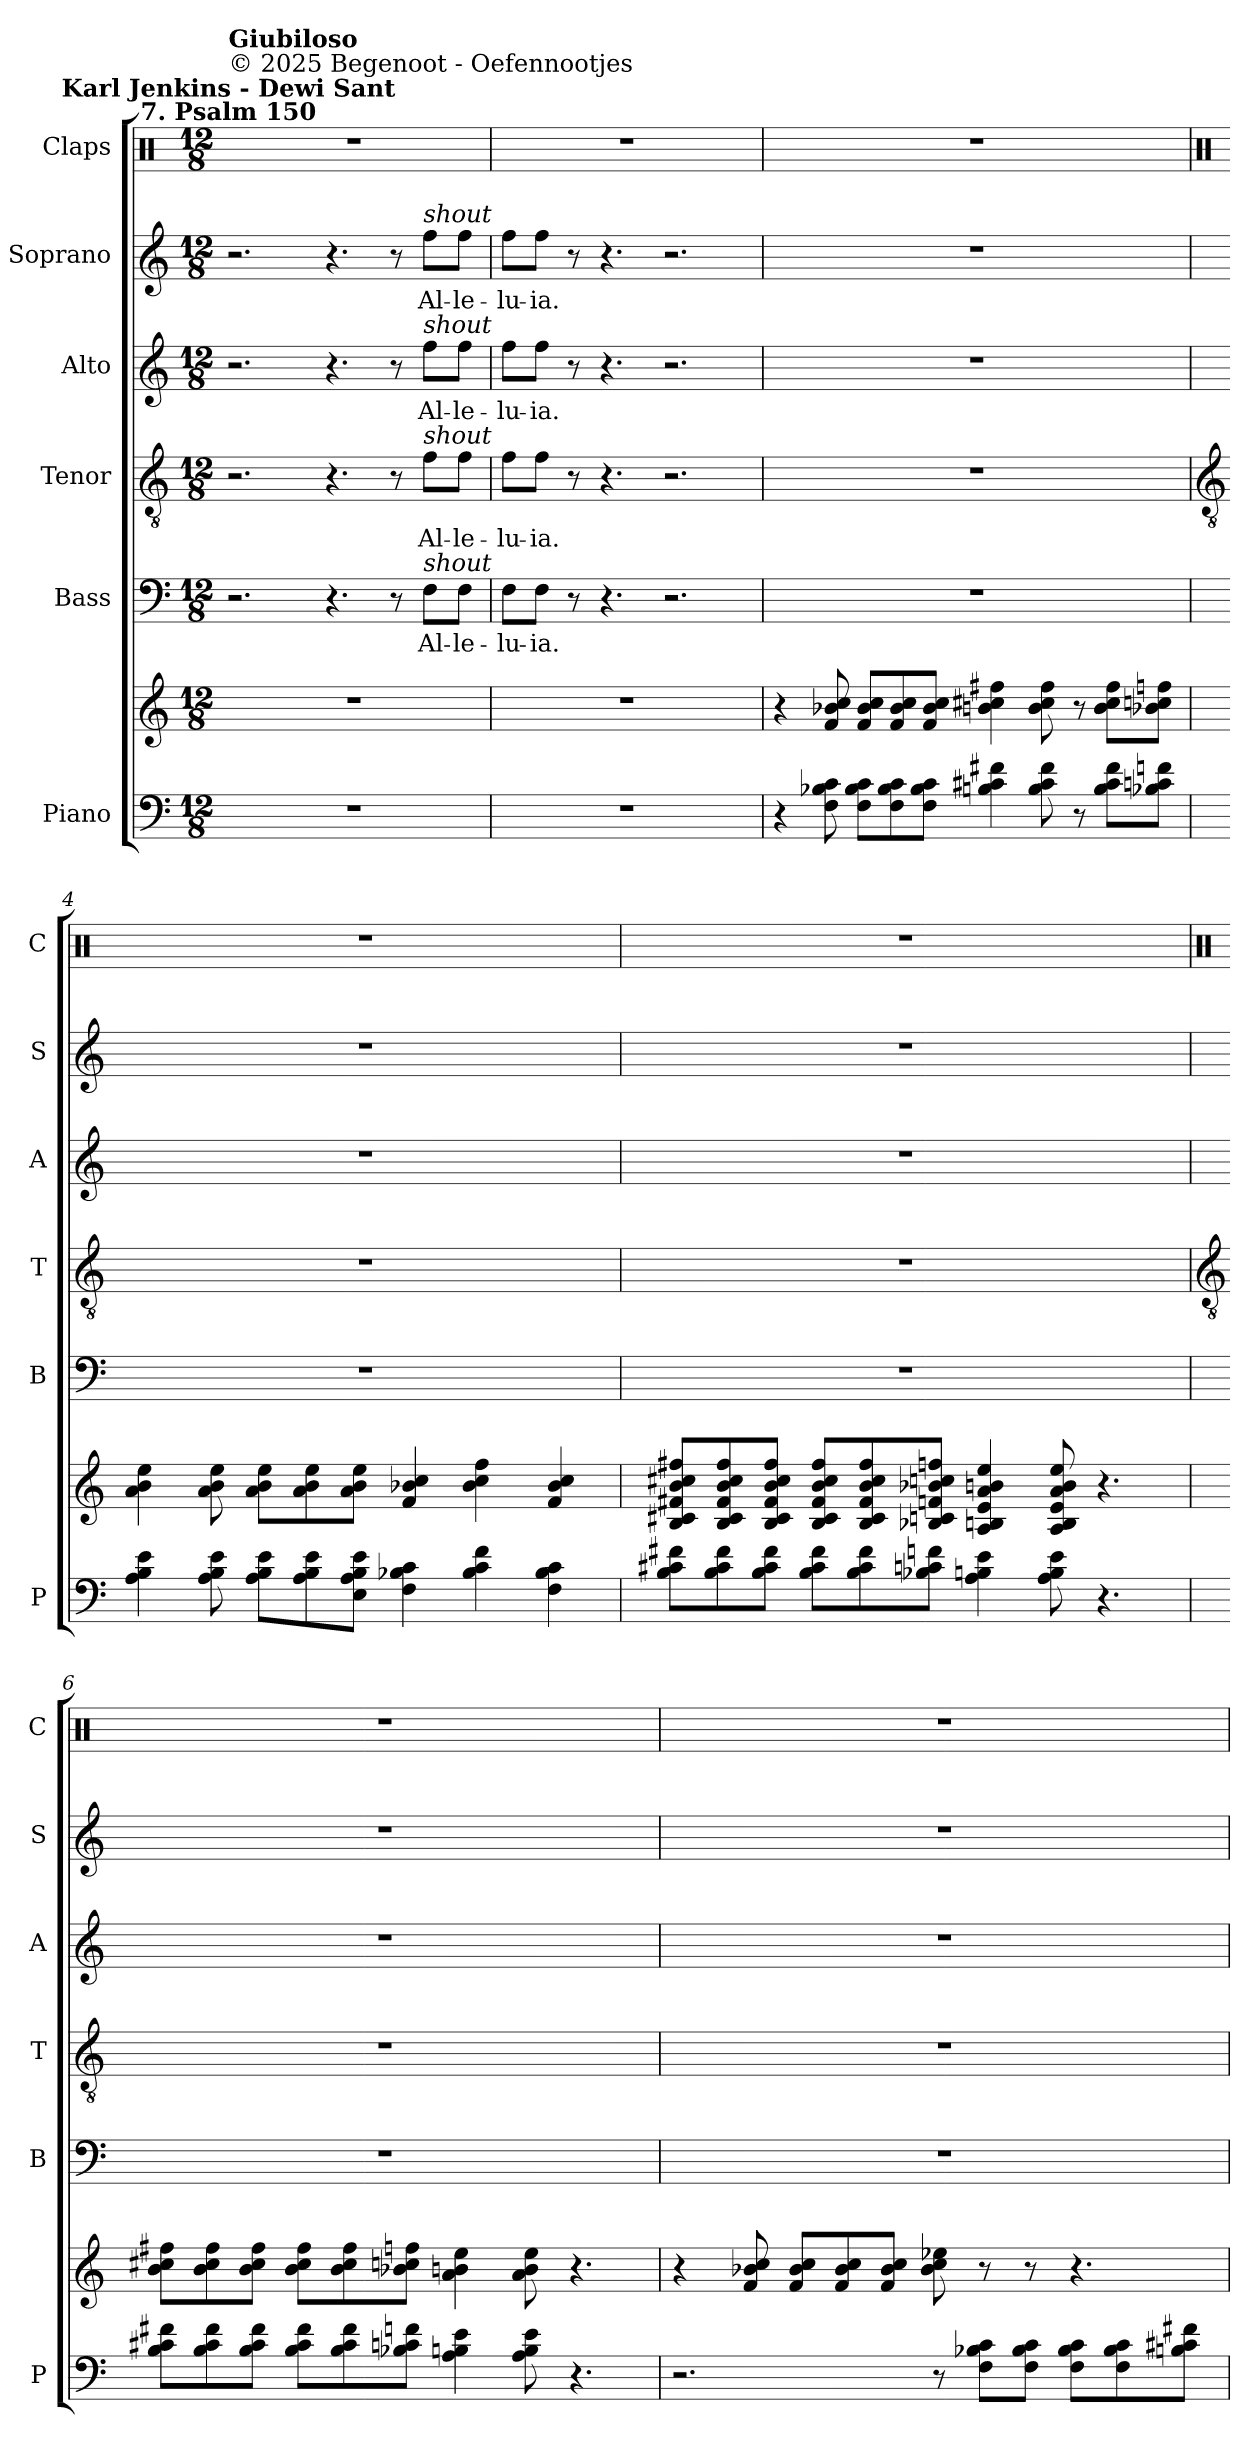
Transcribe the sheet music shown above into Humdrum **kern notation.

**kern	**kern	**kern	**text	**kern	**text	**kern	**text	**kern	**text	**kern
*part6	*part6	*part5	*part5	*part4	*part4	*part3	*part3	*part2	*part2	*part1
*staff7	*staff6	*staff5	*staff5	*staff4	*staff4	*staff3	*staff3	*staff2	*staff2	*staff1
*I"Piano	*	*I"Bass	*	*I"Tenor	*	*I"Alto	*	*I"Soprano	*	*I"Claps
*I'P	*	*I'B	*	*I'T	*	*I'A	*	*I'S	*	*I'C
*clefF4	*clefG2	*clefF4	*	*clefGv2	*	*clefG2	*	*clefG2	*	*clefX
*	*	*	*	*	*	*	*	*	*	*ITrd14c24
*k[]	*k[]	*k[]	*	*k[]	*	*k[]	*	*k[]	*	*k[]
*C:	*C:	*C:	*	*C:	*	*C:	*	*C:	*	*C:
*M12/8	*M12/8	*M12/8	*	*M12/8	*	*M12/8	*	*M12/8	*	*M12/8
=1	=1	=1	=1	=1	=1	=1	=1	=1	=1	=1
!	!	!	!	!	!	!	!	!	!	!LO:TX:a:B:cj:t=Karl Jenkins - Dewi Sant\n7. Psalm 150
!	!	!	!	!	!	!	!	!	!	!LO:TX:a:t=© 2025 Begenoot  -  Oefennootjes
!	!	!	!	!	!	!	!	!	!	!LO:TX:a:B:t=Giubiloso
!LO:N:vis=1	!LO:N:vis=1	!	!	!	!	!	!	!	!	!LO:N:vis=1
1.r	1.r	2.r	.	2.r	.	2.r	.	2.r	.	1.r
.	.	4.r	.	4.r	.	4.r	.	4.r	.	.
.	.	8r	.	8r	.	8r	.	8r	.	.
!	!	!	!	!	!	!	!	!LO:TX:a:i:t=shout	!	!
!	!	!	!	!	!	!LO:TX:a:i:t=shout	!	!	!	!
!	!	!	!	!LO:TX:a:i:t=shout	!	!	!	!	!	!
!	!	!LO:TX:a:i:t=shout	!	!	!	!	!	!	!	!
!	!	!	!LO:LY:b	!	!LO:LY:b	!	!LO:LY:b	!	!LO:LY:b	!
.	.	8FL	Al-	8fL	Al-	8ffL	Al-	8ffL	Al-	.
!	!	!	!LO:LY:b	!	!LO:LY:b	!	!LO:LY:b	!	!LO:LY:b	!
.	.	8FJ	-le-	8fJ	-le-	8ffJ	-le-	8ffJ	-le-	.
=2	=2	=2	=2	=2	=2	=2	=2	=2	=2	=2
!LO:N:vis=1	!LO:N:vis=1	!	!LO:LY:b	!	!LO:LY:b	!	!LO:LY:b	!	!LO:LY:b	!LO:N:vis=1
1.r	1.r	8FL	-lu-	8fL	-lu-	8ffL	-lu-	8ffL	-lu-	1.r
!	!	!	!LO:LY:b	!	!LO:LY:b	!	!LO:LY:b	!	!LO:LY:b	!
.	.	8FJ	-ia.	8fJ	-ia.	8ffJ	-ia.	8ffJ	-ia.	.
.	.	8r	.	8r	.	8r	.	8r	.	.
.	.	4.r	.	4.r	.	4.r	.	4.r	.	.
.	.	2.r	.	2.r	.	2.r	.	2.r	.	.
=3	=3	=3	=3	=3	=3	=3	=3	=3	=3	=3
!	!	!LO:N:vis=1	!	!LO:N:vis=1	!	!LO:N:vis=1	!	!LO:N:vis=1	!	!LO:N:vis=1
4r	4r	1.r	.	1.r	.	1.r	.	1.r	.	1.r
8F 8B-X 8c	8f 8b-X 8cc	.	.	.	.	.	.	.	.	.
8F 8B- 8cL	8f 8b- 8ccL	.	.	.	.	.	.	.	.	.
8F 8B- 8c	8f 8b- 8cc	.	.	.	.	.	.	.	.	.
8F 8B- 8cJ	8f 8b- 8ccJ	.	.	.	.	.	.	.	.	.
4Bn 4c#X 4f#X	4bn 4cc#X 4ff#X	.	.	.	.	.	.	.	.	.
8B 8c# 8f#	8b 8cc# 8ff#	.	.	.	.	.	.	.	.	.
8r	8r	.	.	.	.	.	.	.	.	.
8B 8c# 8f#L	8b 8cc# 8ff#L	.	.	.	.	.	.	.	.	.
8B-X 8cn 8fnJ	8b-X 8ccn 8ffnJ	.	.	.	.	.	.	.	.	.
!!LO:LB:g=z
=4	=4	=4	=4	=4	=4	=4	=4	=4	=4	=4
*	*	*	*	*clefGv2	*	*	*	*	*	*clefX
!	!	!LO:N:vis=1	!	!LO:N:vis=1	!	!LO:N:vis=1	!	!LO:N:vis=1	!	!LO:N:vis=1
4A 4B 4e	4a 4b 4ee	1.r	.	1.r	.	1.r	.	1.r	.	1.r
8A 8B 8e	8a 8b 8ee	.	.	.	.	.	.	.	.	.
8A 8B 8eL	8a 8b 8eeL	.	.	.	.	.	.	.	.	.
8A 8B 8e	8a 8b 8ee	.	.	.	.	.	.	.	.	.
8E 8A 8B 8eJ	8a 8b 8eeJ	.	.	.	.	.	.	.	.	.
4F 4B-X 4c	4f 4b-X 4cc	.	.	.	.	.	.	.	.	.
4B- 4c 4f	4b- 4cc 4ff	.	.	.	.	.	.	.	.	.
4F 4B- 4c	4f 4b- 4cc	.	.	.	.	.	.	.	.	.
=5	=5	=5	=5	=5	=5	=5	=5	=5	=5	=5
!	!	!LO:N:vis=1	!	!LO:N:vis=1	!	!LO:N:vis=1	!	!LO:N:vis=1	!	!LO:N:vis=1
8B 8c#X 8f#XL	8B 8c#X 8f#X 8b 8cc#X 8ff#XL	1.r	.	1.r	.	1.r	.	1.r	.	1.r
8B 8c# 8f#	8B 8c# 8f# 8b 8cc# 8ff#	.	.	.	.	.	.	.	.	.
8B 8c# 8f#J	8B 8c# 8f# 8b 8cc# 8ff#J	.	.	.	.	.	.	.	.	.
8B 8c# 8f#L	8B 8c# 8f# 8b 8cc# 8ff#L	.	.	.	.	.	.	.	.	.
8B 8c# 8f#	8B 8c# 8f# 8b 8cc# 8ff#	.	.	.	.	.	.	.	.	.
8B-X 8cn 8fnJ	8B-X 8cn 8fn 8b-X 8ccn 8ffnJ	.	.	.	.	.	.	.	.	.
4A 4Bn 4e	4A 4Bn 4e 4a 4bn 4ee	.	.	.	.	.	.	.	.	.
8A 8B 8e	8A 8B 8e 8a 8b 8ee	.	.	.	.	.	.	.	.	.
4.r	4.r	.	.	.	.	.	.	.	.	.
!!LO:LB:g=z
=6	=6	=6	=6	=6	=6	=6	=6	=6	=6	=6
*	*	*	*	*clefGv2	*	*	*	*	*	*clefX
!	!	!LO:N:vis=1	!	!LO:N:vis=1	!	!LO:N:vis=1	!	!LO:N:vis=1	!	!LO:N:vis=1
8B 8c#X 8f#XL	8b 8cc#X 8ff#XL	1.r	.	1.r	.	1.r	.	1.r	.	1.r
8B 8c# 8f#	8b 8cc# 8ff#	.	.	.	.	.	.	.	.	.
8B 8c# 8f#J	8b 8cc# 8ff#J	.	.	.	.	.	.	.	.	.
8B 8c# 8f#L	8b 8cc# 8ff#L	.	.	.	.	.	.	.	.	.
8B 8c# 8f#	8b 8cc# 8ff#	.	.	.	.	.	.	.	.	.
8B-X 8cn 8fnJ	8b-X 8ccn 8ffnJ	.	.	.	.	.	.	.	.	.
4A 4Bn 4e	4a 4bn 4ee	.	.	.	.	.	.	.	.	.
8A 8B 8e	8a 8b 8ee	.	.	.	.	.	.	.	.	.
4.r	4.r	.	.	.	.	.	.	.	.	.
=7	=7	=7	=7	=7	=7	=7	=7	=7	=7	=7
!	!	!LO:N:vis=1	!	!LO:N:vis=1	!	!LO:N:vis=1	!	!LO:N:vis=1	!	!LO:N:vis=1
2.r	4r	1.r	.	1.r	.	1.r	.	1.r	.	1.r
.	8f 8b-X 8cc	.	.	.	.	.	.	.	.	.
.	8f 8b- 8ccL	.	.	.	.	.	.	.	.	.
.	8f 8b- 8cc	.	.	.	.	.	.	.	.	.
.	8f 8b- 8ccJ	.	.	.	.	.	.	.	.	.
8r	8b- 8cc 8ee-X	.	.	.	.	.	.	.	.	.
8F 8B-X 8cL	8r	.	.	.	.	.	.	.	.	.
8F 8B- 8cJ	8r	.	.	.	.	.	.	.	.	.
8F 8B- 8cL	4.r	.	.	.	.	.	.	.	.	.
8F 8B- 8c	.	.	.	.	.	.	.	.	.	.
8Bn 8c#X 8f#XJ	.	.	.	.	.	.	.	.	.	.
=	=	=	=	=	=	=	=	=	=	=
*-	*-	*-	*-	*-	*-	*-	*-	*-	*-	*-
